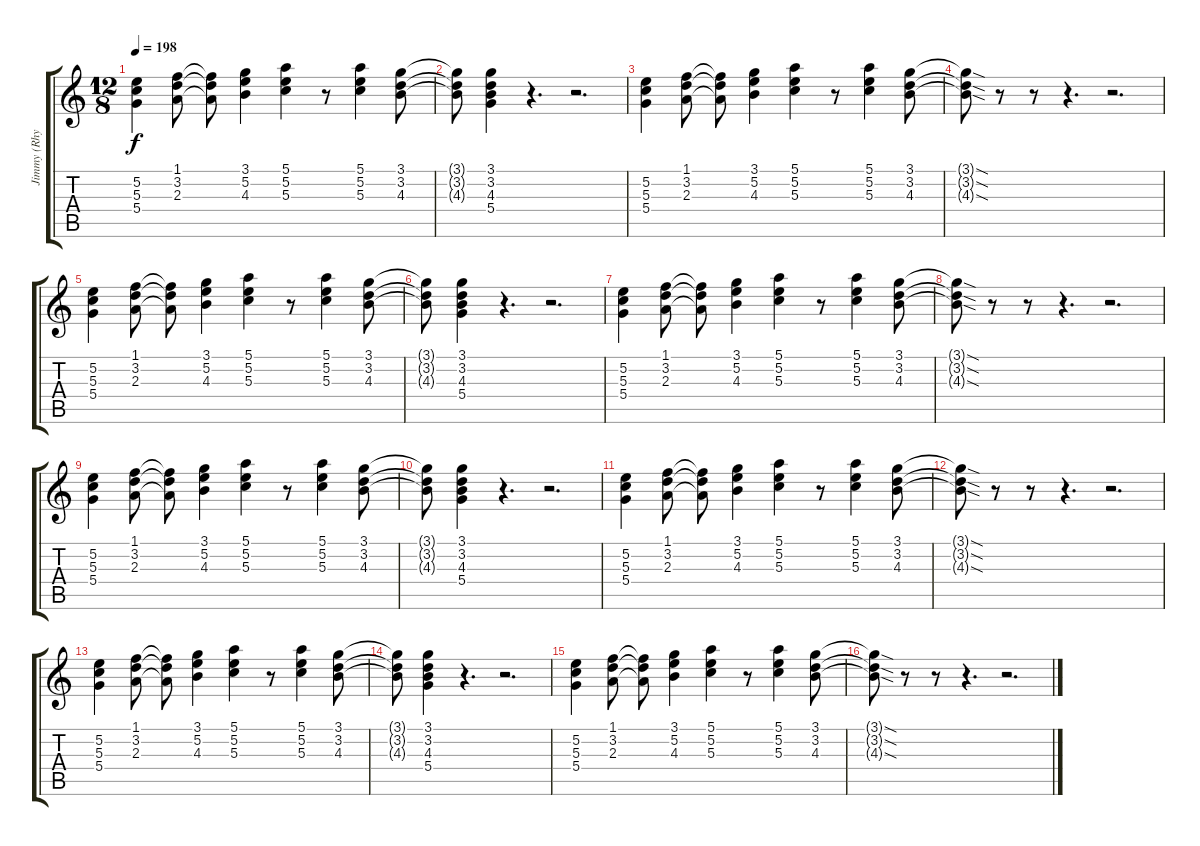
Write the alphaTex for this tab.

\track ("Jimmy (Rhythm) Mild Distortion" "Jimmy (Rhy") {instrument overdrivenguitar}
\staff {score tabs}
\tuning (E4 B3 G3 D3 A2 E2) {hide}
\ts (12 8)
\tempo 198
\clef g2
\ks c
(5.2 5.3 5.4).4{dy f} (1.1 3.2 2.3).8 (1.1{t} 3.2{t} 2.3{t}).8 (3.1 5.2 4.3).4 (5.1 5.2 5.3).4 r.8 (5.1 5.2 5.3).4 (3.1 3.2 4.3).8 |
(3.1{t} 3.2{t} 4.3{t}).8 (3.1 3.2 4.3 5.4).4 r.4{d} r.2{d} |
(5.2 5.3 5.4).4 (1.1 3.2 2.3).8 (1.1{t} 3.2{t} 2.3{t}).8 (3.1 5.2 4.3).4 (5.1 5.2 5.3).4 r.8 (5.1 5.2 5.3).4 (3.1 3.2 4.3).8 |
(3.1{sod t} 3.2{sod t} 4.3{sod t}).8 r.8 r.8 r.4{d} r.2{d} |
(5.2 5.3 5.4).4 (1.1 3.2 2.3).8 (1.1{t} 3.2{t} 2.3{t}).8 (3.1 5.2 4.3).4 (5.1 5.2 5.3).4 r.8 (5.1 5.2 5.3).4 (3.1 3.2 4.3).8 |
(3.1{t} 3.2{t} 4.3{t}).8 (3.1 3.2 4.3 5.4).4 r.4{d} r.2{d} |
(5.2 5.3 5.4).4 (1.1 3.2 2.3).8 (1.1{t} 3.2{t} 2.3{t}).8 (3.1 5.2 4.3).4 (5.1 5.2 5.3).4 r.8 (5.1 5.2 5.3).4 (3.1 3.2 4.3).8 |
(3.1{sod t} 3.2{sod t} 4.3{sod t}).8 r.8 r.8 r.4{d} r.2{d} |
(5.2 5.3 5.4).4 (1.1 3.2 2.3).8 (1.1{t} 3.2{t} 2.3{t}).8 (3.1 5.2 4.3).4 (5.1 5.2 5.3).4 r.8 (5.1 5.2 5.3).4 (3.1 3.2 4.3).8 |
(3.1{t} 3.2{t} 4.3{t}).8 (3.1 3.2 4.3 5.4).4 r.4{d} r.2{d} |
(5.2 5.3 5.4).4 (1.1 3.2 2.3).8 (1.1{t} 3.2{t} 2.3{t}).8 (3.1 5.2 4.3).4 (5.1 5.2 5.3).4 r.8 (5.1 5.2 5.3).4 (3.1 3.2 4.3).8 |
(3.1{sod t} 3.2{sod t} 4.3{sod t}).8 r.8 r.8 r.4{d} r.2{d} |
(5.2 5.3 5.4).4 (1.1 3.2 2.3).8 (1.1{t} 3.2{t} 2.3{t}).8 (3.1 5.2 4.3).4 (5.1 5.2 5.3).4 r.8 (5.1 5.2 5.3).4 (3.1 3.2 4.3).8 |
(3.1{t} 3.2{t} 4.3{t}).8 (3.1 3.2 4.3 5.4).4 r.4{d} r.2{d} |
(5.2 5.3 5.4).4 (1.1 3.2 2.3).8 (1.1{t} 3.2{t} 2.3{t}).8 (3.1 5.2 4.3).4 (5.1 5.2 5.3).4 r.8 (5.1 5.2 5.3).4 (3.1 3.2 4.3).8 |
(3.1{sod t} 3.2{sod t} 4.3{sod t}).8 r.8 r.8 r.4{d} r.2{d}
